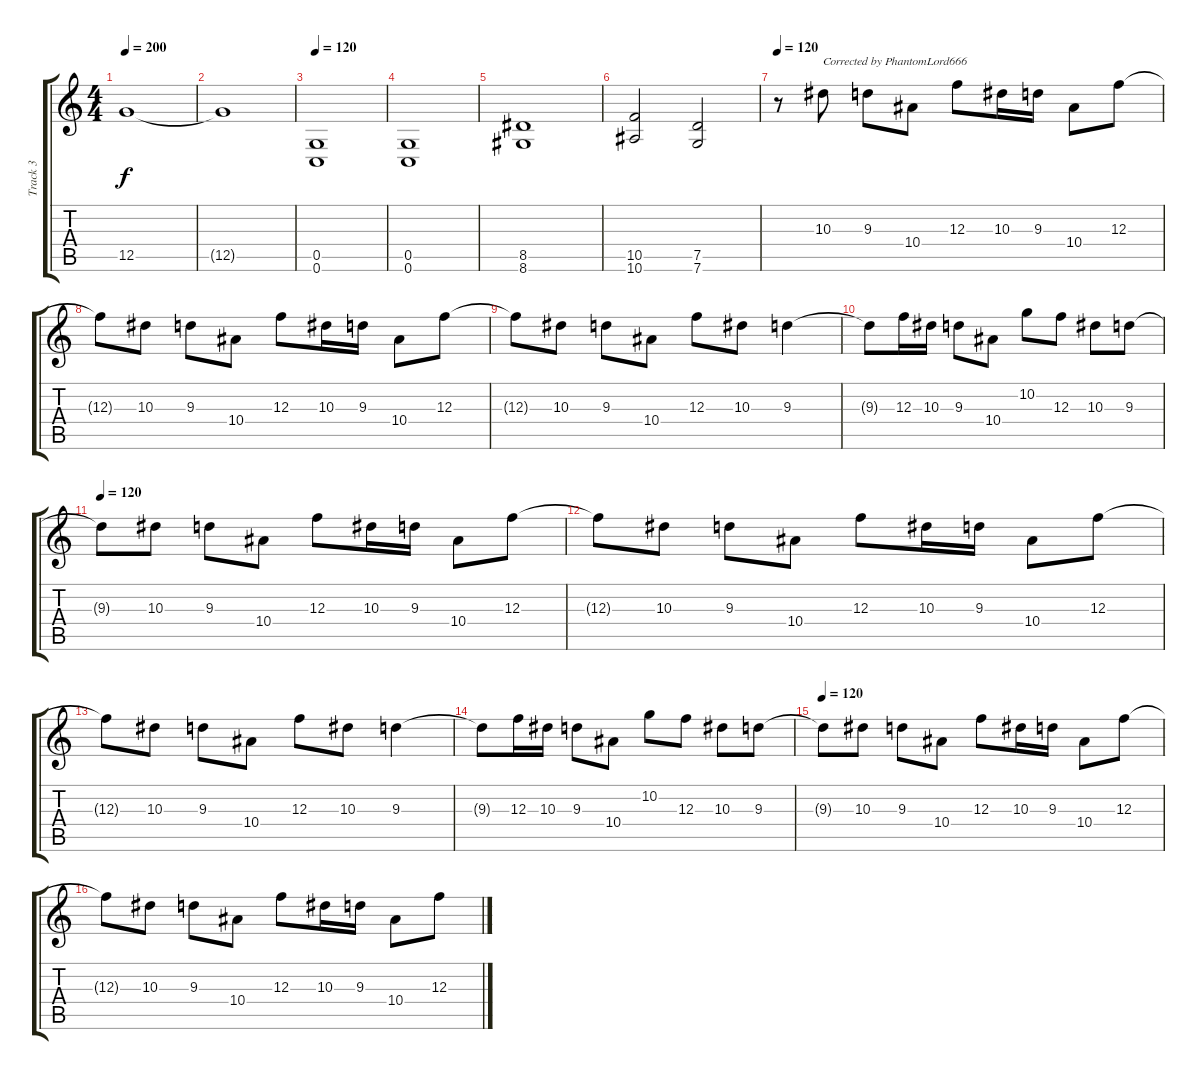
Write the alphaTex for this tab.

\track ("Track 3" "Track 3") {instrument distortionguitar}
\staff {score tabs}
\tuning (D4 A3 F3 C3 G2 C2) {hide}
\ts (4 4)
\tempo 200
\clef g2
\ks c
12.5{t}.1{dy f} |
12.5{t}.1 |
\tempo 120
(0.5 0.6).1 |
(0.5 0.6).1 |
(8.5 8.6).1 |
(10.5 10.6).2 (7.5 7.6).2 |
\tempo 120
r.8 10.3.8{txt "Corrected by PhantomLord666"} 9.3.8 10.4.8 12.3.8 10.3.16 9.3.16 10.4.8 12.3.8 |
12.3{t}.8 10.3.8 9.3.8 10.4.8 12.3.8 10.3.16 9.3.16 10.4.8 12.3.8 |
12.3{t}.8 10.3.8 9.3.8 10.4.8 12.3.8 10.3.8 9.3.4 |
9.3{t}.8 12.3.16 10.3.16 9.3.8 10.4.8 10.2.8 12.3.8 10.3.8 9.3.8 |
\tempo 120
9.3{t}.8 10.3.8 9.3.8 10.4.8 12.3.8 10.3.16 9.3.16 10.4.8 12.3.8 |
12.3{t}.8 10.3.8 9.3.8 10.4.8 12.3.8 10.3.16 9.3.16 10.4.8 12.3.8 |
12.3{t}.8 10.3.8 9.3.8 10.4.8 12.3.8 10.3.8 9.3.4 |
9.3{t}.8 12.3.16 10.3.16 9.3.8 10.4.8 10.2.8 12.3.8 10.3.8 9.3.8 |
\tempo 120
9.3{t}.8 10.3.8 9.3.8 10.4.8 12.3.8 10.3.16 9.3.16 10.4.8 12.3.8 |
12.3{t}.8 10.3.8 9.3.8 10.4.8 12.3.8 10.3.16 9.3.16 10.4.8 12.3.8
